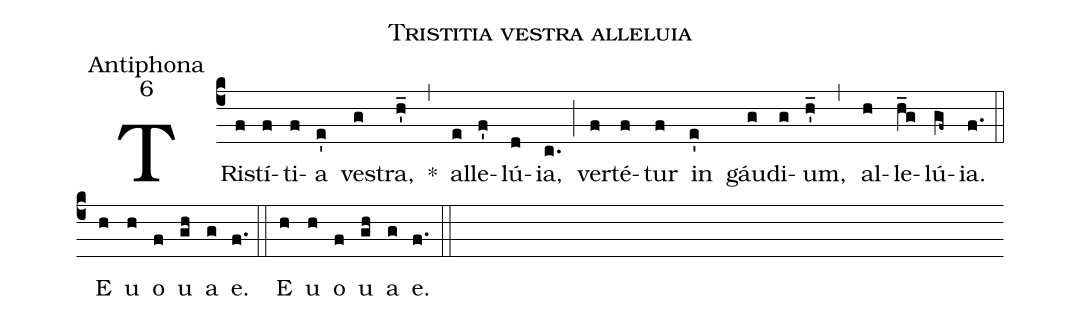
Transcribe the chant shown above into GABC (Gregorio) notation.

name:Tristitia vestra alleluia;
office-part:Antiphona;
mode:6;
%%
(c4) TRi(f)stí(f)ti(f)a(e') ve(g)stra,(h'_) *(,) al(e)le(f')lú(d)ia,(c.) (;) ver(f)té(f)tur(f) in(e') gáu(g)di(g)um,(h'_) (,) al(h)le(h_g)lú(gf~)ia.(f.) (::) <eu>E(h) u(h) o(f) u(gh) a(g) e.</eu>(f.) (::) <eu>E(h) u(h) o(f) u(gh) a(g) e.</eu>(f.) (::)
